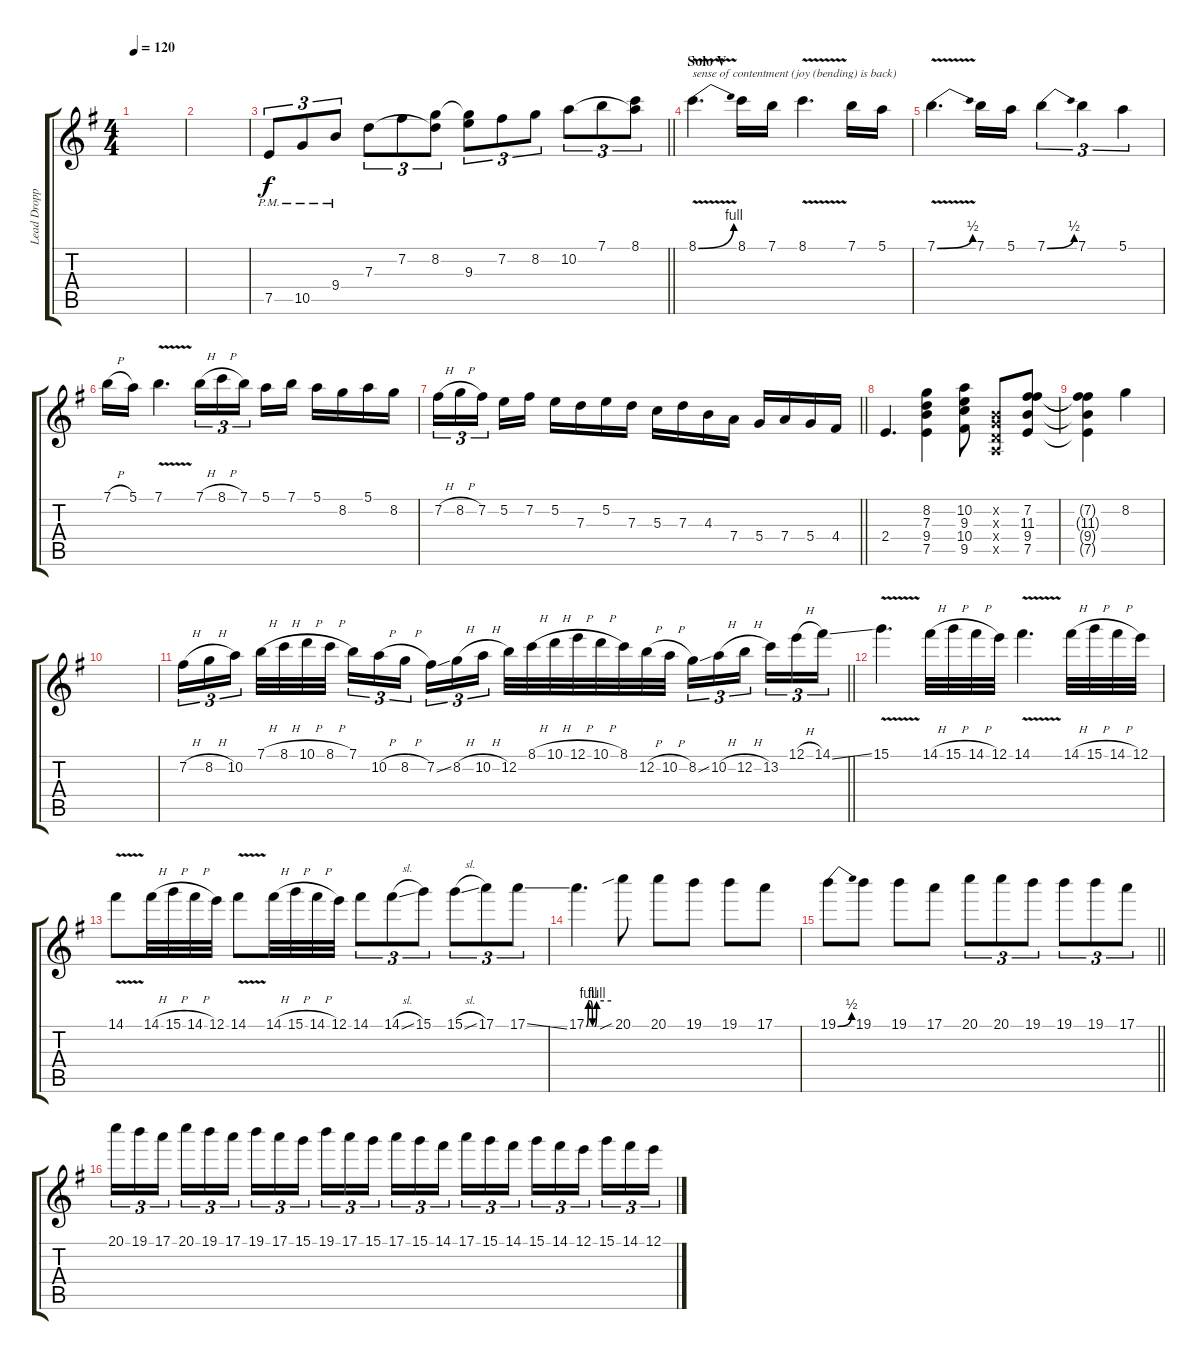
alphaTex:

\track ("Lead Dropped D " "Lead Dropp") {instrument distortionguitar}
\staff {score tabs}
\tuning (E4 B3 G3 D3 A2 D2) {hide}
\ts (4 4)
\tempo 120
\clef g2
\ks eminor
|
|
\barLineRight lightlight
7.5{pm}.8{tu (3 2) volume 16} 10.5{pm}.8{tu (3 2)} 9.4{pm}.8{tu (3 2)} 7.3.8{tu (3 2)} 7.2.8{tu (3 2)} (8.2 7.3{t}).8{tu (3 2)} (8.2{t} 9.3).8{tu (3 2)} 7.2.8{tu (3 2)} 8.2.8{tu (3 2)} 10.2.8{tu (3 2)} 7.1.8{tu (3 2)} (8.1 10.2{t}).8{tu (3 2)} |
\section ("" "Solo V")
8.1{be (bend 0 0 60 4) v}.4{d txt "sense of contentment (joy (bending) is back)"} 8.1.16 7.1.16 8.1{v}.4{d} 7.1.16 5.1.16 |
7.1{be (bend 0 0 60 2) v}.4{d} 7.1.16 5.1.16 7.1{be (bend 0 0 60 2)}.4{tu (3 2)} 7.1.4{tu (3 2)} 5.1.4{tu (3 2)} |
7.1{h}.16 5.1.16 7.1{v}.4{d} 7.1{h}.16{tu (3 2)} 8.1{h}.16{tu (3 2)} 7.1.16{tu (3 2) beam splitsecondary} 5.1.16 7.1.16 5.1.16 8.2.16 5.1.16 8.2.16 |
\barLineRight lightlight
7.2{h}.16{tu (3 2)} 8.2{h}.16{tu (3 2)} 7.2.16{tu (3 2) beam splitsecondary} 5.2.16 7.2.16 5.2.16 7.3.16 5.2.16 7.3.16 5.3.16 7.3.16 4.3.16 7.4.16 5.4.16 7.4.16 5.4.16 4.4.16 |
2.4.4{d} (8.2 7.3 9.4 7.5).4 (10.2 9.3 10.4 9.5).8 (0.2{x} 0.3{x} 0.4{x} 0.5{x}).8 (7.2 11.3 9.4 7.5).8 |
(7.2{t} 11.3{t} 9.4{t} 7.5{t}).4 8.2.4 |
|
\barLineRight lightlight
7.2{h}.16{tu (3 2)} 8.2{h}.16{tu (3 2)} 10.2.16{tu (3 2) beam splitsecondary} 7.1{h}.32 8.1{h}.32 10.1{h}.32 8.1{h}.32 7.1.16{tu (3 2)} 10.2{h}.16{tu (3 2)} 8.2{h}.16{tu (3 2) beam splitsecondary} 7.2{ss}.16{tu (3 2)} 8.2{h}.16{tu (3 2)} 10.2{h}.16{tu (3 2)} 12.2.32 8.1{h}.32 10.1{h}.32 12.1{h}.32 10.1{h}.32 8.1.32 12.2{h}.32 10.2{h}.32 8.2{ss}.16{tu (3 2)} 10.2{h}.16{tu (3 2)} 12.2{h}.16{tu (3 2) beam splitsecondary} 13.2.16{tu (3 2)} 12.1{h}.16{tu (3 2)} 14.1{ss}.16{tu (3 2)} |
15.1{v}.4{d} 14.1{h}.32 15.1{h}.32 14.1{h}.32 12.1.32 14.1{v}.4{d} 14.1{h}.32 15.1{h}.32 14.1{h}.32 12.1.32 |
14.1{v}.8 14.1{h}.32 15.1{h}.32 14.1{h}.32 12.1.32 14.1{v}.8 14.1{h}.32 15.1{h}.32 14.1{h}.32 12.1.32 14.1.8{tu (3 2)} 14.1{sl}.8{tu (3 2)} 15.1.8{tu (3 2)} 15.1{sl}.8{tu (3 2)} 17.1.8{tu (3 2)} 17.1{ss}.8{tu (3 2)} |
17.1{be (custom 0 0 5 4 10 4 15 0 20 0 25 4 60 4)}.4{d} 20.1{sib}.8 20.1.8 19.1.8 19.1.8 17.1.8 |
\barLineRight lightlight
19.1{be (bend 0 0 60 2)}.8 19.1.8 19.1.8 17.1.8 20.1.8{tu (3 2)} 20.1.8{tu (3 2)} 19.1.8{tu (3 2)} 19.1.8{tu (3 2)} 19.1.8{tu (3 2)} 17.1.8{tu (3 2)} |
20.1.16{tu (3 2)} 19.1.16{tu (3 2)} 17.1.16{tu (3 2) beam splitsecondary} 20.1.16{tu (3 2)} 19.1.16{tu (3 2)} 17.1.16{tu (3 2)} 19.1.16{tu (3 2)} 17.1.16{tu (3 2)} 15.1.16{tu (3 2) beam splitsecondary} 19.1.16{tu (3 2)} 17.1.16{tu (3 2)} 15.1.16{tu (3 2)} 17.1.16{tu (3 2)} 15.1.16{tu (3 2)} 14.1.16{tu (3 2) beam splitsecondary} 17.1.16{tu (3 2)} 15.1.16{tu (3 2)} 14.1.16{tu (3 2)} 15.1.16{tu (3 2)} 14.1.16{tu (3 2)} 12.1.16{tu (3 2) beam splitsecondary} 15.1.16{tu (3 2)} 14.1.16{tu (3 2)} 12.1.16{tu (3 2)}
